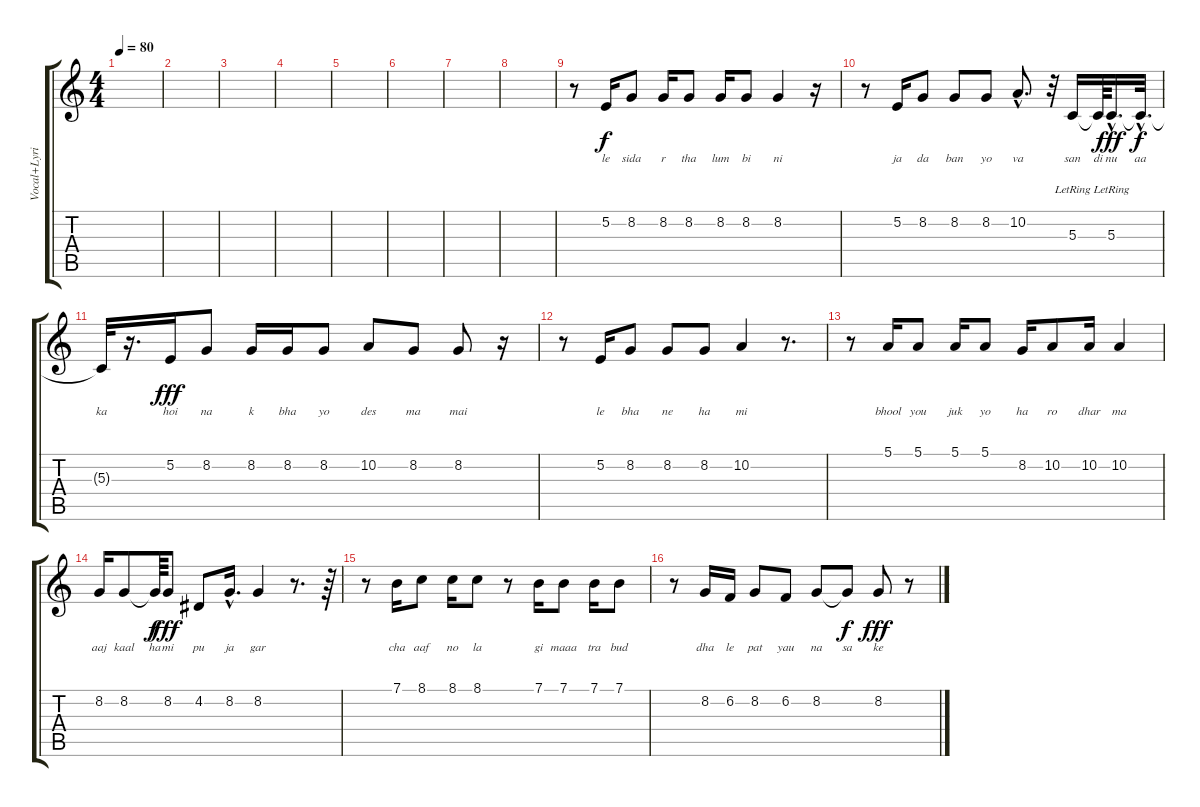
\track ("Vocal+Lyrics" "Vocal+Lyri") {instrument acousticgrandpiano}
\staff {score tabs}
\tuning (E4 B3 G3 D3 A2 E2) {hide}
\ts (4 4)
\tempo 80
\clef g2
\ks c
|
|
|
|
|
|
|
|
r.8 5.2.16{lyrics (0 "le") lyrics (1 "") lyrics (2 "") lyrics (3 "") lyrics (4 "")} 8.2.8{lyrics (0 "sida") lyrics (1 "") lyrics (2 "") lyrics (3 "") lyrics (4 "")} 8.2.16{lyrics (0 "r") lyrics (1 "") lyrics (2 "") lyrics (3 "") lyrics (4 "")} 8.2.8{lyrics (0 "tha") lyrics (1 "") lyrics (2 "") lyrics (3 "") lyrics (4 "")} 8.2.16{lyrics (0 "lum") lyrics (1 "") lyrics (2 "") lyrics (3 "") lyrics (4 "")} 8.2.8{lyrics (0 "bi") lyrics (1 "") lyrics (2 "") lyrics (3 "") lyrics (4 "")} 8.2.4{lyrics (0 "ni") lyrics (1 "") lyrics (2 "") lyrics (3 "") lyrics (4 "")} r.16 |
r.8 5.2.16{lyrics (0 "ja") lyrics (1 "") lyrics (2 "") lyrics (3 "") lyrics (4 "")} 8.2.8{lyrics (0 "da") lyrics (1 "") lyrics (2 "") lyrics (3 "") lyrics (4 "")} 8.2.8{lyrics (0 "ban") lyrics (1 "") lyrics (2 "") lyrics (3 "") lyrics (4 "")} 8.2.8{lyrics (0 "yo") lyrics (1 "") lyrics (2 "") lyrics (3 "") lyrics (4 "")} 10.2{hac}.8{d lyrics (0 "va") lyrics (1 "") lyrics (2 "") lyrics (3 "") lyrics (4 "")} r.32 5.3{lr}.16{lyrics (0 "san") lyrics (1 "") lyrics (2 "") lyrics (3 "") lyrics (4 "")} 5.3{t}.64{lyrics (0 "di") lyrics (1 "") lyrics (2 "") lyrics (3 "") lyrics (4 "") dy f} 5.3{hac lr}.16{d lyrics (0 "nu") lyrics (1 "") lyrics (2 "") lyrics (3 "") lyrics (4 "") dy fff} 5.3{hac t}.32{d lyrics (0 "aa") lyrics (1 "") lyrics (2 "") lyrics (3 "") lyrics (4 "") dy f} |
5.3{t}.32{lyrics (0 "ka") lyrics (1 "") lyrics (2 "") lyrics (3 "") lyrics (4 "")} r.16{d} 5.2.16{lyrics (0 "hoi") lyrics (1 "") lyrics (2 "") lyrics (3 "") lyrics (4 "") dy fff} 8.2.8{lyrics (0 "na") lyrics (1 "") lyrics (2 "") lyrics (3 "") lyrics (4 "")} 8.2.16{lyrics (0 "k") lyrics (1 "") lyrics (2 "") lyrics (3 "") lyrics (4 "")} 8.2.16{lyrics (0 "bha") lyrics (1 "") lyrics (2 "") lyrics (3 "") lyrics (4 "")} 8.2.8{lyrics (0 "yo") lyrics (1 "") lyrics (2 "") lyrics (3 "") lyrics (4 "")} 10.2.8{lyrics (0 "des") lyrics (1 "") lyrics (2 "") lyrics (3 "") lyrics (4 "")} 8.2.8{lyrics (0 "ma") lyrics (1 "") lyrics (2 "") lyrics (3 "") lyrics (4 "")} 8.2.8{lyrics (0 "mai") lyrics (1 "") lyrics (2 "") lyrics (3 "") lyrics (4 "")} r.16 |
r.8 5.2.16{lyrics (0 "le") lyrics (1 "") lyrics (2 "") lyrics (3 "") lyrics (4 "")} 8.2.8{lyrics (0 "bha") lyrics (1 "") lyrics (2 "") lyrics (3 "") lyrics (4 "")} 8.2.8{lyrics (0 "ne") lyrics (1 "") lyrics (2 "") lyrics (3 "") lyrics (4 "")} 8.2.8{lyrics (0 "ha") lyrics (1 "") lyrics (2 "") lyrics (3 "") lyrics (4 "")} 10.2.4{lyrics (0 "mi") lyrics (1 "") lyrics (2 "") lyrics (3 "") lyrics (4 "")} r.8{d} |
r.8 5.1.16{lyrics (0 "bhool") lyrics (1 "") lyrics (2 "") lyrics (3 "") lyrics (4 "")} 5.1.8{lyrics (0 "you") lyrics (1 "") lyrics (2 "") lyrics (3 "") lyrics (4 "")} 5.1.16{lyrics (0 "juk") lyrics (1 "") lyrics (2 "") lyrics (3 "") lyrics (4 "")} 5.1.8{lyrics (0 "yo") lyrics (1 "") lyrics (2 "") lyrics (3 "") lyrics (4 "")} 8.2.16{lyrics (0 "ha") lyrics (1 "") lyrics (2 "") lyrics (3 "") lyrics (4 "")} 10.2.8{lyrics (0 "ro") lyrics (1 "") lyrics (2 "") lyrics (3 "") lyrics (4 "")} 10.2.16{lyrics (0 "dhar") lyrics (1 "") lyrics (2 "") lyrics (3 "") lyrics (4 "")} 10.2.4{lyrics (0 "ma") lyrics (1 "") lyrics (2 "") lyrics (3 "") lyrics (4 "")} |
8.2.16{lyrics (0 "aaj") lyrics (1 "") lyrics (2 "") lyrics (3 "") lyrics (4 "")} 8.2.8{lyrics (0 "kaal") lyrics (1 "") lyrics (2 "") lyrics (3 "") lyrics (4 "")} 8.2{t}.64{lyrics (0 "ha") lyrics (1 "") lyrics (2 "") lyrics (3 "") lyrics (4 "") dy f} 8.2.8{lyrics (0 "mi") lyrics (1 "") lyrics (2 "") lyrics (3 "") lyrics (4 "") dy fff} 4.2.8{lyrics (0 "pu") lyrics (1 "") lyrics (2 "") lyrics (3 "") lyrics (4 "")} 8.2{hac}.16{d lyrics (0 "ja") lyrics (1 "") lyrics (2 "") lyrics (3 "") lyrics (4 "")} 8.2.4{lyrics (0 "gar") lyrics (1 "") lyrics (2 "") lyrics (3 "") lyrics (4 "")} r.8{d} r.64 |
r.8 7.1.16{lyrics (0 "cha") lyrics (1 "") lyrics (2 "") lyrics (3 "") lyrics (4 "")} 8.1.8{lyrics (0 "aaf") lyrics (1 "") lyrics (2 "") lyrics (3 "") lyrics (4 "")} 8.1.16{lyrics (0 "no") lyrics (1 "") lyrics (2 "") lyrics (3 "") lyrics (4 "")} 8.1.8{lyrics (0 "la") lyrics (1 "") lyrics (2 "") lyrics (3 "") lyrics (4 "")} r.8 7.1.16{lyrics (0 "gi") lyrics (1 "") lyrics (2 "") lyrics (3 "") lyrics (4 "")} 7.1.8{lyrics (0 "maaa") lyrics (1 "") lyrics (2 "") lyrics (3 "") lyrics (4 "")} 7.1.16{lyrics (0 "tra") lyrics (1 "") lyrics (2 "") lyrics (3 "") lyrics (4 "")} 7.1.8{lyrics (0 "bud") lyrics (1 "") lyrics (2 "") lyrics (3 "") lyrics (4 "")} |
r.8 8.2.16{lyrics (0 "dha") lyrics (1 "") lyrics (2 "") lyrics (3 "") lyrics (4 "")} 6.2.16{lyrics (0 "le") lyrics (1 "") lyrics (2 "") lyrics (3 "") lyrics (4 "")} 8.2.8{lyrics (0 "pat") lyrics (1 "") lyrics (2 "") lyrics (3 "") lyrics (4 "")} 6.2.8{lyrics (0 "yau") lyrics (1 "") lyrics (2 "") lyrics (3 "") lyrics (4 "")} 8.2.8{lyrics (0 "na") lyrics (1 "") lyrics (2 "") lyrics (3 "") lyrics (4 "")} 8.2{t}.8{lyrics (0 "sa") lyrics (1 "") lyrics (2 "") lyrics (3 "") lyrics (4 "") dy f} 8.2.8{lyrics (0 "ke") lyrics (1 "") lyrics (2 "") lyrics (3 "") lyrics (4 "") dy fff} r.8
